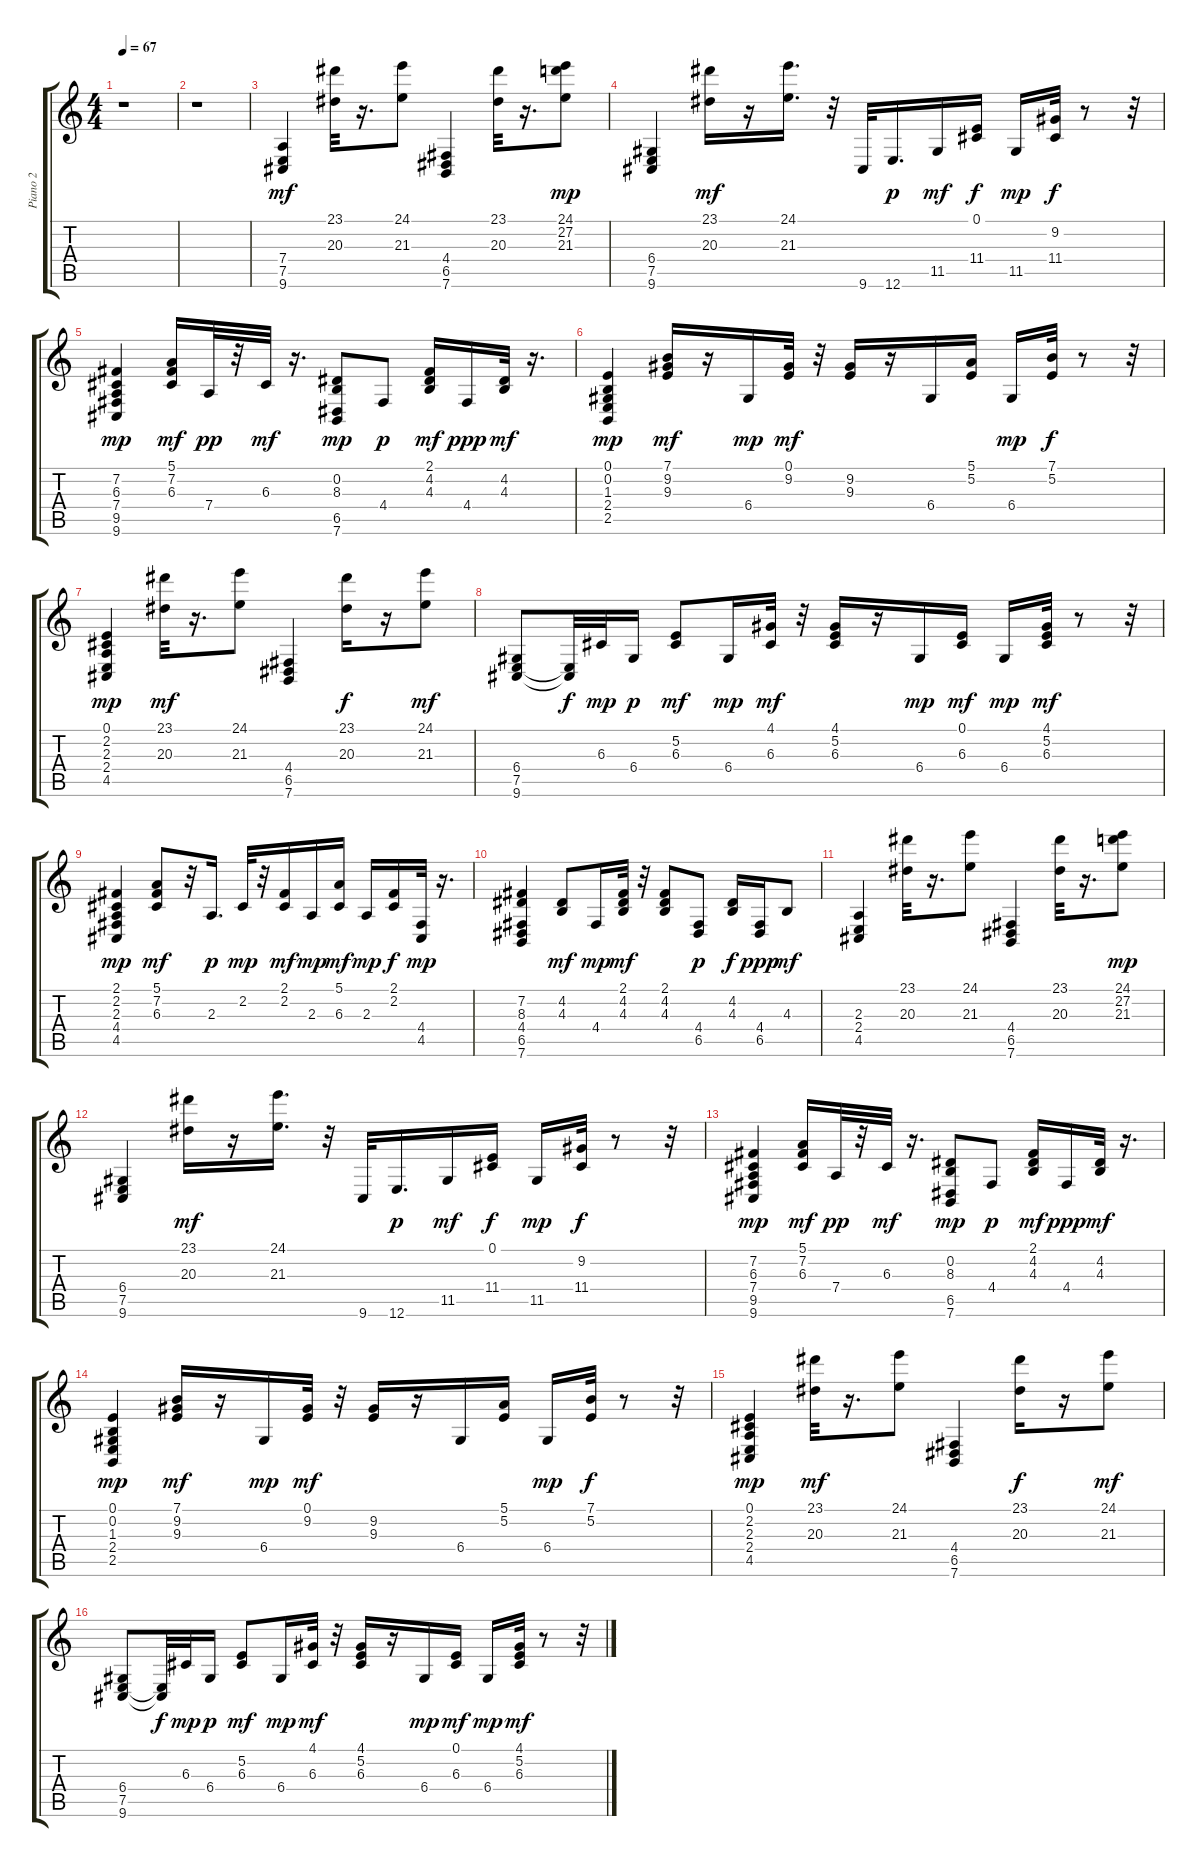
\track ("Piano 2" "Piano 2") {instrument acousticgrandpiano}
\staff {score tabs}
\tuning (E4 B3 G3 D3 A2 E2) {hide}
\ts (4 4)
\tempo 67
\clef g2
\ks c
r.1{dy mf} |
r.1 |
(7.4 7.5 9.6).4 (23.1 20.3).32 r.16{d} (24.1 21.3).8 (4.4 6.5 7.6).4 (23.1 20.3).32 r.16{d} (24.1 27.2 21.3).8{dy mp} |
(6.4 7.5 9.6).4 (23.1 20.3).16{dy mf} r.16 (24.1 21.3).16{d} r.32 9.6.32 12.6.16{d dy p} 11.5.16{dy mf} (0.1 11.4).16{dy f} 11.5.16{dy mp} (9.2 11.4).32{dy f} r.8 r.32 |
(7.2 6.3 7.4 9.5 9.6).4{dy mp} (5.1 7.2 6.3).16{dy mf} 7.4.32{dy pp} r.32 6.3.32{dy mf} r.16{d} (0.2 8.3 6.5 7.6).8{dy mp} 4.4.8{dy p} (2.1 4.2 4.3).16{dy mf} 4.4.16{dy ppp} (4.2 4.3).32{dy mf} r.16{d} |
(0.1 0.2 1.3 2.4 2.5).4{dy mp} (7.1 9.2 9.3).16{dy mf} r.16 6.4.16{dy mp} (0.1 9.2).32{dy mf} r.32 (9.2 9.3).16 r.16 6.4.16 (5.1 5.2).16 6.4.16{dy mp} (7.1 5.2).32{dy f} r.8 r.32 |
(0.1 2.2 2.3 2.4 4.5).4{dy mp} (23.1 20.3).32{dy mf} r.16{d} (24.1 21.3).8 (4.4 6.5 7.6).4 (23.1 20.3).16{dy f} r.16 (24.1 21.3).8{dy mf} |
(6.4 7.5 9.6).8 (7.5{t} 9.6{t}).32{dy f} 6.3.32{dy mp} 6.4.16{dy p} (5.2 6.3).8{dy mf} 6.4.16{dy mp} (4.1 6.3).32{dy mf} r.32 (4.1 5.2 6.3).16 r.16 6.4.16{dy mp} (0.1 6.3).16{dy mf} 6.4.16{dy mp} (4.1 5.2 6.3).32{dy mf} r.8 r.32 |
(2.1 2.2 2.3 4.4 4.5).4{dy mp} (5.1 7.2 6.3).8{dy mf} r.32 2.3.16{d dy p} 2.2.32{dy mp} r.32 (2.1 2.2).16{dy mf} 2.3.16{dy mp} (5.1 6.3).16{dy mf} 2.3.16{dy mp} (2.1 2.2).16{dy f} (4.4 4.5).32{dy mp} r.16{d} |
(7.2 8.3 4.4 6.5 7.6).4 (4.2 4.3).8{dy mf} 4.4.16{dy mp} (2.1 4.2 4.3).32{dy mf} r.32 (2.1 4.2 4.3).8 (4.4 6.5).8{dy p} (4.2 4.3).16{dy f} (4.4 6.5).16{dy ppp} 4.3.8{dy mf} |
(2.3 2.4 4.5).4 (23.1 20.3).32 r.16{d} (24.1 21.3).8 (4.4 6.5 7.6).4 (23.1 20.3).32 r.16{d} (24.1 27.2 21.3).8{dy mp} |
(6.4 7.5 9.6).4 (23.1 20.3).16{dy mf} r.16 (24.1 21.3).16{d} r.32 9.6.32 12.6.16{d dy p} 11.5.16{dy mf} (0.1 11.4).16{dy f} 11.5.16{dy mp} (9.2 11.4).32{dy f} r.8 r.32 |
(7.2 6.3 7.4 9.5 9.6).4{dy mp} (5.1 7.2 6.3).16{dy mf} 7.4.32{dy pp} r.32 6.3.32{dy mf} r.16{d} (0.2 8.3 6.5 7.6).8{dy mp} 4.4.8{dy p} (2.1 4.2 4.3).16{dy mf} 4.4.16{dy ppp} (4.2 4.3).32{dy mf} r.16{d} |
(0.1 0.2 1.3 2.4 2.5).4{dy mp} (7.1 9.2 9.3).16{dy mf} r.16 6.4.16{dy mp} (0.1 9.2).32{dy mf} r.32 (9.2 9.3).16 r.16 6.4.16 (5.1 5.2).16 6.4.16{dy mp} (7.1 5.2).32{dy f} r.8 r.32 |
(0.1 2.2 2.3 2.4 4.5).4{dy mp} (23.1 20.3).32{dy mf} r.16{d} (24.1 21.3).8 (4.4 6.5 7.6).4 (23.1 20.3).16{dy f} r.16 (24.1 21.3).8{dy mf} |
(6.4 7.5 9.6).8 (7.5{t} 9.6{t}).32{dy f} 6.3.32{dy mp} 6.4.16{dy p} (5.2 6.3).8{dy mf} 6.4.16{dy mp} (4.1 6.3).32{dy mf} r.32 (4.1 5.2 6.3).16 r.16 6.4.16{dy mp} (0.1 6.3).16{dy mf} 6.4.16{dy mp} (4.1 5.2 6.3).32{dy mf} r.8 r.32
